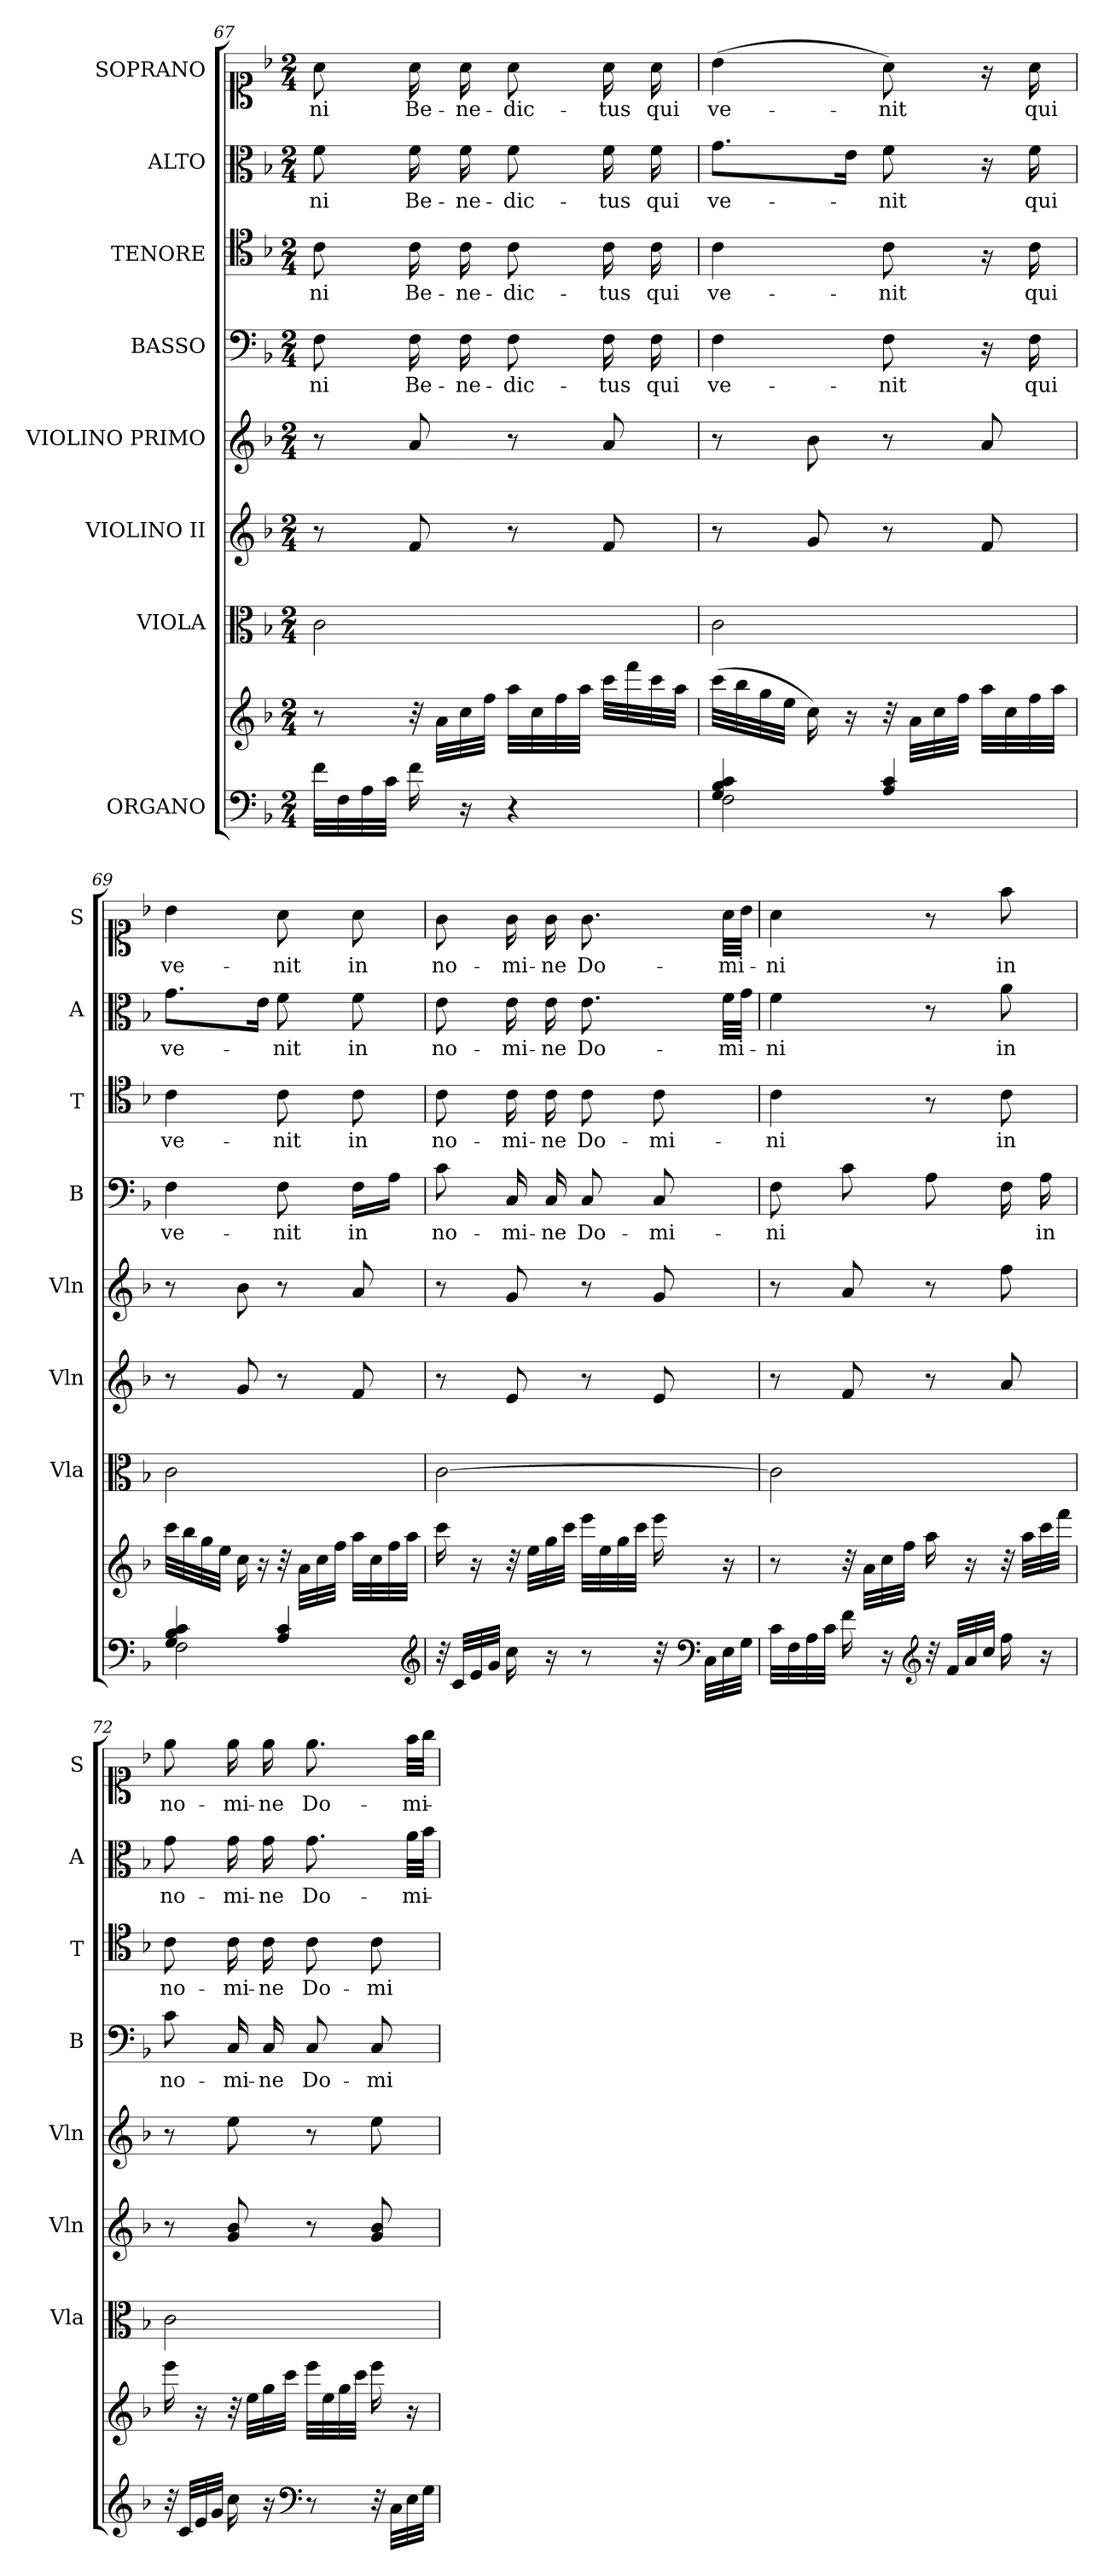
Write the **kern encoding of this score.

**kern	**kern	**kern	**kern	**kern	**kern	**text	**kern	**text	**kern	**text	**kern	**text
*part8	*part8	*part7	*part6	*part5	*part4	*part4	*part3	*part3	*part2	*part2	*part1	*part1
*staff9	*staff8	*staff7	*staff6	*staff5	*staff4	*staff4	*staff3	*staff3	*staff2	*staff2	*staff1	*staff1
*I"ORGANO	*	*I"VIOLA	*I"VIOLINO II	*I"VIOLINO PRIMO	*I"BASSO	*	*I"TENORE	*	*I"ALTO	*	*I"SOPRANO	*
*	*	*I'Vla	*I'Vln	*I'Vln	*I'B	*	*I'T	*	*I'A	*	*I'S	*
*clefF4	*clefG2	*clefC3	*clefG2	*clefG2	*clefF4	*	*clefC4	*	*clefC3	*	*clefC1	*
*k[b-]	*k[b-]	*k[b-]	*k[b-]	*k[b-]	*k[b-]	*	*k[b-]	*	*k[b-]	*	*k[b-]	*
*F:	*F:	*	*F:	*F:	*F:	*	*	*	*F:	*	*F:	*
*M2/4	*M2/4	*M2/4	*M2/4	*M2/4	*M2/4	*	*M2/4	*	*M2/4	*	*M2/4	*
=67	=67	=67	=67	=67	=67	=67	=67	=67	=67	=67	=67	=67
32f\LLL	8r	2c\	8r	8r	8F\	-ni	8c\	-ni	8f\	-ni	8a\	-ni
32F\	.	.	.	.	.	.	.	.	.	.	.	.
32A\	.	.	.	.	.	.	.	.	.	.	.	.
32c\JJJ	.	.	.	.	.	.	.	.	.	.	.	.
16f\	32r	.	8f/	8a/	16F\	Be-	16c\	Be-	16f\	Be-	16a\	Be-
.	32a/LLL	.	.	.	.	.	.	.	.	.	.	.
16r	32cc\	.	.	.	16F\	-ne-	16c\	-ne-	16f\	-ne-	16a\	-ne-
.	32ff\JJJ	.	.	.	.	.	.	.	.	.	.	.
4r	32aa\LLL	.	8r	8r	8F\	-dic-	8c\	-dic-	8f\	-dic-	8a\	-dic-
.	32cc\	.	.	.	.	.	.	.	.	.	.	.
.	32ff\	.	.	.	.	.	.	.	.	.	.	.
.	32aa\JJJ	.	.	.	.	.	.	.	.	.	.	.
.	32ccc\LLL	.	8f/	8a/	16F\	-tus	16c\	-tus	16f\	-tus	16a\	-tus
.	32fff\	.	.	.	.	.	.	.	.	.	.	.
.	32ccc\	.	.	.	16F\	qui	16c\	qui	16f\	qui	16a\	qui
.	32aa\JJJ	.	.	.	.	.	.	.	.	.	.	.
=68	=68	=68	=68	=68	=68	=68	=68	=68	=68	=68	=68	=68
*^	*	*	*	*	*	*	*	*	*	*	*	*
4G/ 4B-/ 4c/	2F\	(>32ccc\LLL	2c\	8r	8r	4F\	ve-	4c\	ve-	8.g\L	ve-	(>4b-\	ve-
.	.	32bb-\	.	.	.	.	.	.	.	.	.	.	.
.	.	32gg\	.	.	.	.	.	.	.	.	.	.	.
.	.	32ee\JJJ	.	.	.	.	.	.	.	.	.	.	.
.	.	16cc\)	.	8g/	8b-\	.	.	.	.	.	.	.	.
.	.	16r	.	.	.	.	.	.	.	16e\Jk	.	.	.
4A/ 4c/	.	32r	.	8r	8r	8F\	-nit	8c\	-nit	8f\	-nit	8a\)	-nit
.	.	32a/LLL	.	.	.	.	.	.	.	.	.	.	.
.	.	32cc\	.	.	.	.	.	.	.	.	.	.	.
.	.	32ff\JJJ	.	.	.	.	.	.	.	.	.	.	.
.	.	32aa\LLL	.	8f/	8a/	16r	.	16r	.	16r	.	16r	.
.	.	32cc\	.	.	.	.	.	.	.	.	.	.	.
.	.	32ff\	.	.	.	16F\	qui	16c\	qui	16f\	qui	16a\	qui
.	.	32aa\JJJ	.	.	.	.	.	.	.	.	.	.	.
=69	=69	=69	=69	=69	=69	=69	=69	=69	=69	=69	=69	=69	=69
4G/ 4B-/ 4c/	2F\	32ccc\LLL	2c\	8r	8r	4F\	ve-	4c\	ve-	8.g\L	ve-	4b-\	ve-
.	.	32bb-\	.	.	.	.	.	.	.	.	.	.	.
.	.	32gg\	.	.	.	.	.	.	.	.	.	.	.
.	.	32ee\JJJ	.	.	.	.	.	.	.	.	.	.	.
.	.	16cc\	.	8g/	8b-\	.	.	.	.	.	.	.	.
.	.	16r	.	.	.	.	.	.	.	16e\Jk	.	.	.
4A/ 4c/	.	32r	.	8r	8r	8F\	-nit	8c\	-nit	8f\	-nit	8a\	-nit
.	.	32a/LLL	.	.	.	.	.	.	.	.	.	.	.
.	.	32cc\	.	.	.	.	.	.	.	.	.	.	.
.	.	32ff\JJJ	.	.	.	.	.	.	.	.	.	.	.
.	.	32aa\LLL	.	8f/	8a/	16F\LL	in	8c\	in	8f\	in	8a\	in
.	.	32cc\	.	.	.	.	.	.	.	.	.	.	.
.	.	32ff\	.	.	.	16A\JJ	.	.	.	.	.	.	.
.	.	32aa\JJJ	.	.	.	.	.	.	.	.	.	.	.
*v	*v	*	*	*	*	*	*	*	*	*	*	*	*
*clefG2	*	*	*	*	*	*	*	*	*	*	*	*
=70	=70	=70	=70	=70	=70	=70	=70	=70	=70	=70	=70	=70
32r	16ccc\	[2c\	8r	8r	8c\	no-	8c\	no-	8e\	no-	8g\	no-
32c/LLL	.	.	.	.	.	.	.	.	.	.	.	.
32e/	16r	.	.	.	.	.	.	.	.	.	.	.
32g/JJJ	.	.	.	.	.	.	.	.	.	.	.	.
16cc\	32r	.	8e/	8g/	16C/	-mi-	16c\	-mi-	16e\	-mi-	16g\	-mi-
.	32ee\LLL	.	.	.	.	.	.	.	.	.	.	.
16r	32gg\	.	.	.	16C/	-ne	16c\	-ne	16e\	-ne	16g\	-ne
.	32ccc\JJJ	.	.	.	.	.	.	.	.	.	.	.
8r	32eee\LLL	.	8r	8r	8C/	Do-	8c\	Do-	8.e\	Do-	8.g\	Do-
.	32ee\	.	.	.	.	.	.	.	.	.	.	.
.	32gg\	.	.	.	.	.	.	.	.	.	.	.
.	32ccc\JJJ	.	.	.	.	.	.	.	.	.	.	.
32r	16eee\	.	8e/	8g/	8C/	-mi-	8c\	-mi-	.	.	.	.
*clefF4	*	*	*	*	*	*	*	*	*	*	*	*
32C/LLL	.	.	.	.	.	.	.	.	.	.	.	.
32E\	16r	.	.	.	.	.	.	.	32f\LLL	-mi-	32a\LLL	-mi-
32G\JJJ	.	.	.	.	.	.	.	.	32g\JJJ	.	32b-\JJJ	.
=71	=71	=71	=71	=71	=71	=71	=71	=71	=71	=71	=71	=71
32c\LLL	8r	2c\]	8r	8r	8F\	-ni	4c\	-ni	4f\	-ni	4a\	-ni
32F\	.	.	.	.	.	.	.	.	.	.	.	.
32A\	.	.	.	.	.	.	.	.	.	.	.	.
32c\JJJ	.	.	.	.	.	.	.	.	.	.	.	.
16f\	32r	.	8f/	8a/	8c\	.	.	.	.	.	.	.
.	32a/LLL	.	.	.	.	.	.	.	.	.	.	.
16r	32cc\	.	.	.	.	.	.	.	.	.	.	.
.	32ff\JJJ	.	.	.	.	.	.	.	.	.	.	.
*clefG2	*	*	*	*	*	*	*	*	*	*	*	*
32r	16aa\	.	8r	8r	8A\	.	8r	.	8r	.	8r	.
32f/LLL	.	.	.	.	.	.	.	.	.	.	.	.
32a/	16r	.	.	.	.	.	.	.	.	.	.	.
32cc\JJJ	.	.	.	.	.	.	.	.	.	.	.	.
16ff\	32r	.	8a/	8ff\	16F\	.	8c\	in	8a\	in	8ff\	in
.	32aa\LLL	.	.	.	.	.	.	.	.	.	.	.
16r	32ccc\	.	.	.	16A\	in	.	.	.	.	.	.
.	32fff\JJJ	.	.	.	.	.	.	.	.	.	.	.
=72	=72	=72	=72	=72	=72	=72	=72	=72	=72	=72	=72	=72
32r	16eee\	2c\	8r	8r	8c\	no-	8c\	no-	8g\	no-	8ee\	no-
32c/LLL	.	.	.	.	.	.	.	.	.	.	.	.
32e/	16r	.	.	.	.	.	.	.	.	.	.	.
32g/JJJ	.	.	.	.	.	.	.	.	.	.	.	.
16cc\	32r	.	8g/ 8b-/	8ee\	16C/	-mi-	16c\	-mi-	16g\	-mi-	16ee\	-mi-
.	32ee\LLL	.	.	.	.	.	.	.	.	.	.	.
16r	32gg\	.	.	.	16C/	-ne	16c\	-ne	16g\	-ne	16ee\	-ne
.	32ccc\JJJ	.	.	.	.	.	.	.	.	.	.	.
*clefF4	*	*	*	*	*	*	*	*	*	*	*	*
8r	32eee\LLL	.	8r	8r	8C/	Do-	8c\	Do-	8.g\	Do-	8.ee\	Do-
.	32ee\	.	.	.	.	.	.	.	.	.	.	.
.	32gg\	.	.	.	.	.	.	.	.	.	.	.
.	32ccc\JJJ	.	.	.	.	.	.	.	.	.	.	.
32r	16eee\	.	8g/ 8b-/	8ee\	8C/	-mi-	8c\	-mi-	.	.	.	.
32C/LLL	.	.	.	.	.	.	.	.	.	.	.	.
32E\	16r	.	.	.	.	.	.	.	32a\LLL	-mi-	32ff\LLL	-mi-
32G\JJJ	.	.	.	.	.	.	.	.	32b-\JJJ	.	32gg\JJJ	.
=	=	=	=	=	=	=	=	=	=	=	=	=
*-	*-	*-	*-	*-	*-	*-	*-	*-	*-	*-	*-	*-
